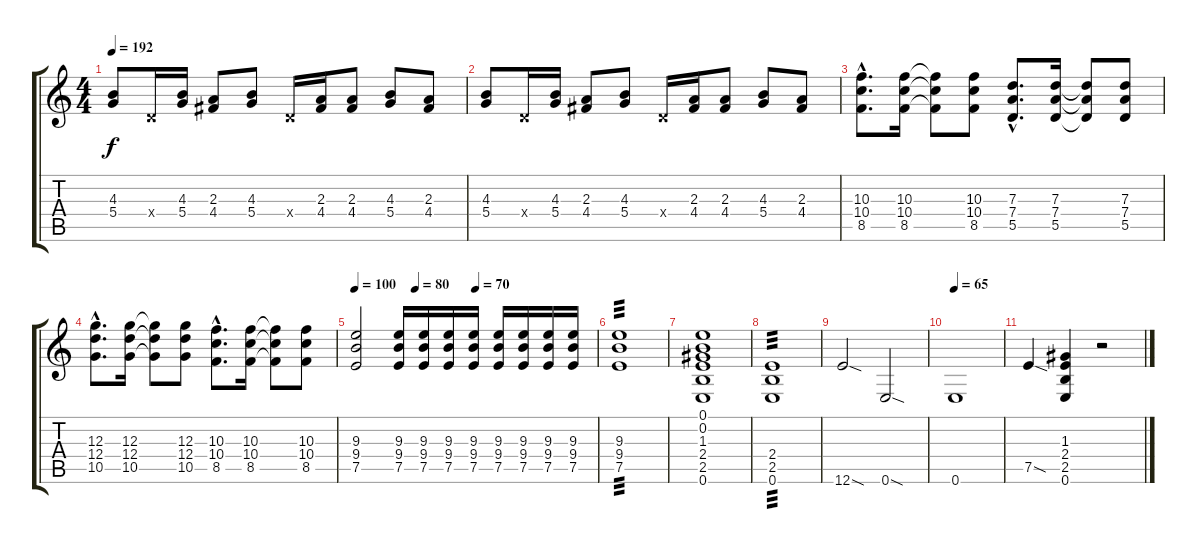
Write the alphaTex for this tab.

\track "" {instrument distortionguitar}
\staff {score tabs}
\tuning (E4 B3 G3 D3 A2 E2) {hide}
\ts (4 4)
\tempo 192
\clef g2
\ks c
(4.3 5.4).8{dy f} 0.4{x}.16 (4.3 5.4).16 (2.3 4.4).8 (4.3 5.4).8 0.4{x}.16 (2.3 4.4).16 (2.3 4.4).8 (4.3 5.4).8 (2.3 4.4).8 |
(4.3 5.4).8 0.4{x}.16 (4.3 5.4).16 (2.3 4.4).8 (4.3 5.4).8 0.4{x}.16 (2.3 4.4).16 (2.3 4.4).8 (4.3 5.4).8 (2.3 4.4).8 |
(10.3{hac} 10.4{hac} 8.5{hac}).8{d} (10.3 10.4 8.5).16 (10.3{t} 10.4{t} 8.5{t}).8 (10.3 10.4 8.5).8 (7.3{hac} 7.4{hac} 5.5{hac}).8{d} (7.3 7.4 5.5).16 (7.3{t} 7.4{t} 5.5{t}).8 (7.3 7.4 5.5).8 |
(12.3{hac} 12.4{hac} 10.5{hac}).8{d} (12.3 12.4 10.5).16 (12.3{t} 12.4{t} 10.5{t}).8 (12.3 12.4 10.5).8 (10.3{hac} 10.4{hac} 8.5{hac}).8{d} (10.3 10.4 8.5).16 (10.3{t} 10.4{t} 8.5{t}).8 (10.3 10.4 8.5).8 |
\tempo 100
\tempo (80 0.25)
\tempo (70 0.5)
(9.3 9.4 7.5).2 (9.3 9.4 7.5).16 (9.3 9.4 7.5).16 (9.3 9.4 7.5).16 (9.3 9.4 7.5).16 (9.3 9.4 7.5).16 (9.3 9.4 7.5).16 (9.3 9.4 7.5).16 (9.3 9.4 7.5).16 |
(9.3 9.4 7.5).1{tp 3} |
(0.1 0.2 1.3 2.4 2.5 0.6).1 |
(2.4 2.5 0.6).1{tp 3} |
12.6{sod}.2 0.6{sod}.2 |
\tempo 65
0.6.1 |
7.5{sod}.4 (1.3 2.4 2.5 0.6).4 r.2
